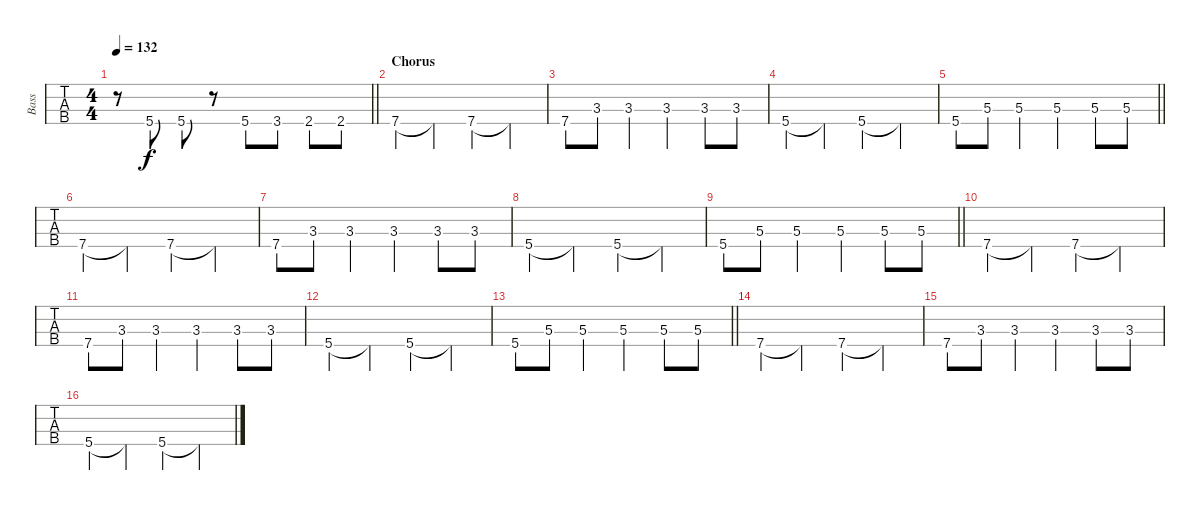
\track ("Bass" "Bass") {instrument electricbassfinger}
\staff {tabs}
\tuning (F2 C2 G1 C1) {hide}
\ts (4 4)
\tempo 132
\clef f4
\barLineRight lightlight
\ks bb
r.8{dy f} 5.4.8 5.4.8 r.8 5.4.8 3.4.8 2.4.8 2.4.8 |
\section ("" "Chorus")
7.4.4 7.4{t}.4 7.4.4 7.4{t}.4 |
7.4.8 3.3.8 3.3.4 3.3.4 3.3.8 3.3.8 |
5.4.4 5.4{t}.4 5.4.4 5.4{t}.4 |
\barLineRight lightlight
5.4.8 5.3.8 5.3.4 5.3.4 5.3.8 5.3.8 |
7.4.4 7.4{t}.4 7.4.4 7.4{t}.4 |
7.4.8 3.3.8 3.3.4 3.3.4 3.3.8 3.3.8 |
5.4.4 5.4{t}.4 5.4.4 5.4{t}.4 |
\barLineRight lightlight
5.4.8 5.3.8 5.3.4 5.3.4 5.3.8 5.3.8 |
7.4.4 7.4{t}.4 7.4.4 7.4{t}.4 |
7.4.8 3.3.8 3.3.4 3.3.4 3.3.8 3.3.8 |
5.4.4 5.4{t}.4 5.4.4 5.4{t}.4 |
\barLineRight lightlight
5.4.8 5.3.8 5.3.4 5.3.4 5.3.8 5.3.8 |
7.4.4 7.4{t}.4 7.4.4 7.4{t}.4 |
7.4.8 3.3.8 3.3.4 3.3.4 3.3.8 3.3.8 |
5.4.4 5.4{t}.4 5.4.4 5.4{t}.4
